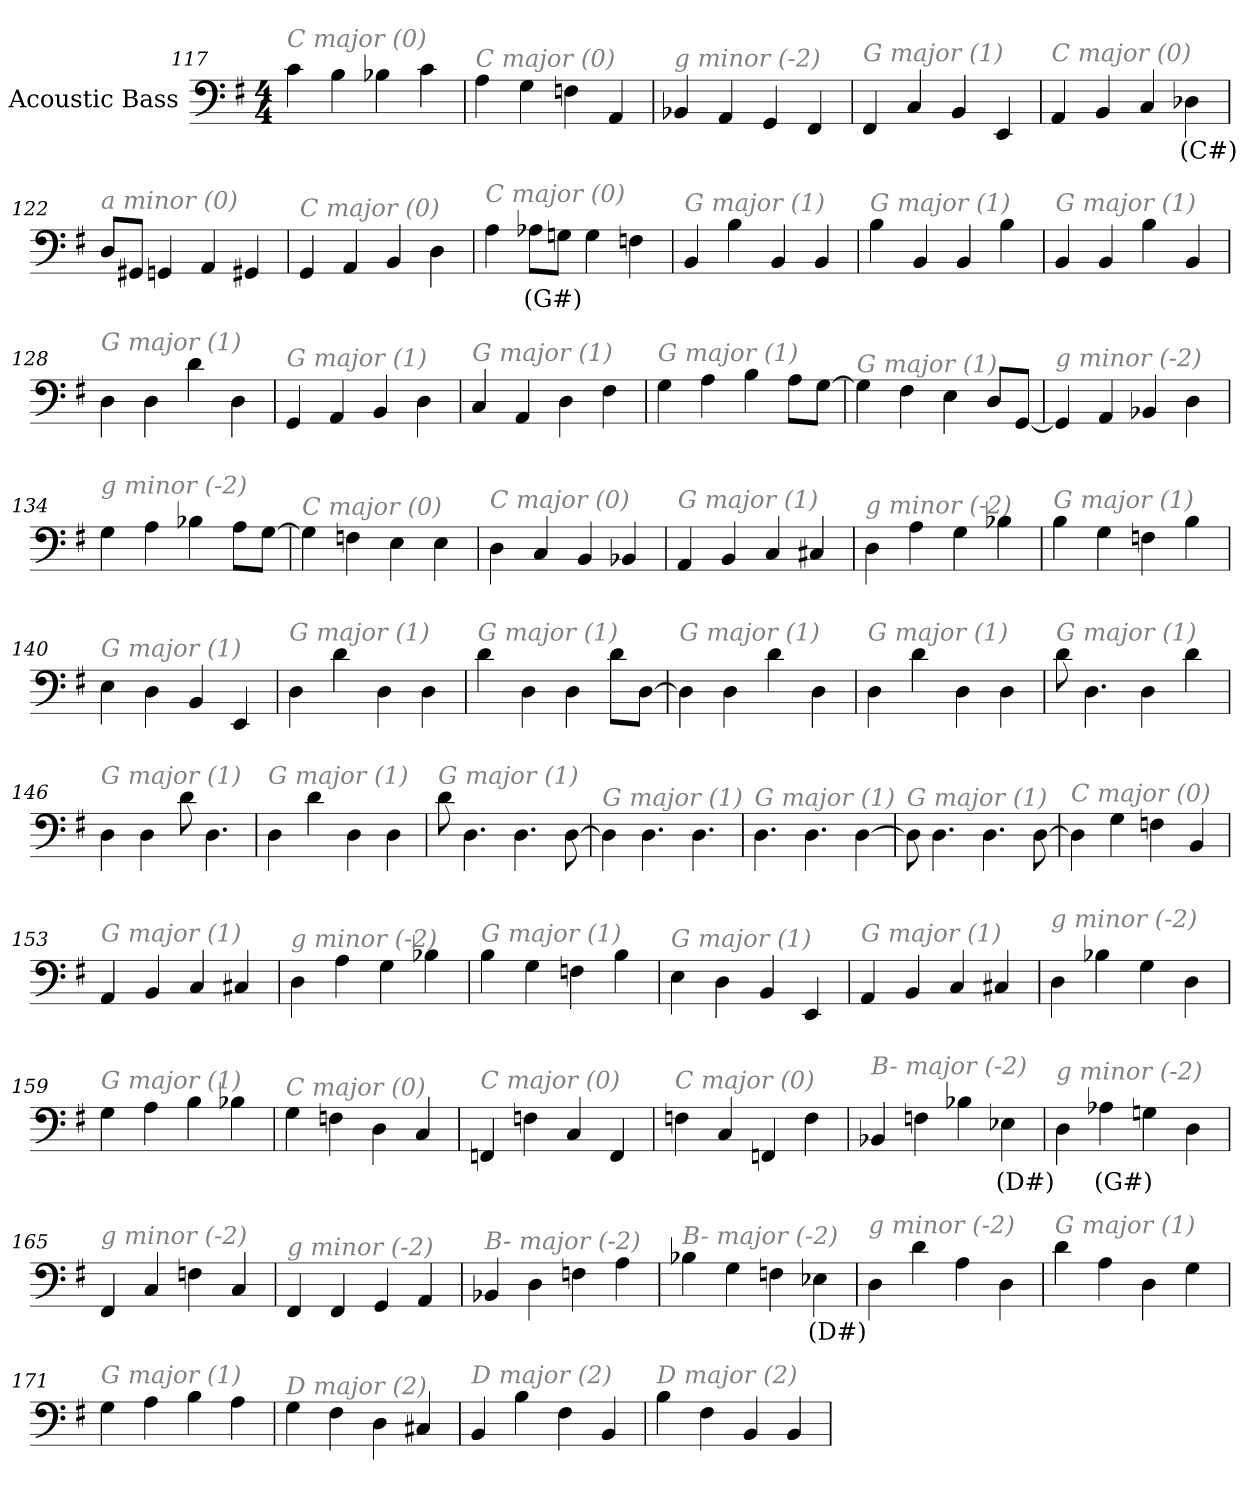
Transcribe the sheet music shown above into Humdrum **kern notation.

**kern	**text
*part1	*part1
*staff1	*staff1
*I"Acoustic Bass	*
*clefF4	*
*ITrd7c12	*
*k[f#]	*
*G:	*
*M4/4	*
=117	=117
!LO:TX:i:color=#808080:t=C major (0)	!
4C	.
4BB	.
4BB-X	.
4C	.
=118	=118
!LO:TX:i:color=#808080:t=C major (0)	!
4AA	.
4GG	.
4FFn	.
4AAA	.
=119	=119
!LO:TX:i:color=#808080:t=g minor (-2)	!
4BBB-X	.
4AAA	.
4GGG	.
4FFF#	.
=120	=120
!LO:TX:i:color=#808080:t=G major (1)	!
4FFF#	.
4CC	.
4BBB	.
4EEE	.
=121	=121
!LO:TX:i:color=#808080:t=C major (0)	!
4AAA	.
4BBB	.
4CC	.
4DD-Xi	(C#)
=122	=122
!LO:TX:i:color=#808080:t=a minor (0)	!
8DDL	.
8GGG#XJ	.
4GGGn	.
4AAA	.
4GGG#X	.
=123	=123
!LO:TX:i:color=#808080:t=C major (0)	!
4GGG	.
4AAA	.
4BBB	.
4DD	.
=124	=124
!LO:TX:i:color=#808080:t=C major (0)	!
4AA	.
8AA-XiL	(G#)
8GGnJ	.
4GG	.
4FFn	.
=125	=125
!LO:TX:i:color=#808080:t=G major (1)	!
4BBB	.
4BB	.
4BBB	.
4BBB	.
=126	=126
!LO:TX:i:color=#808080:t=G major (1)	!
4BB	.
4BBB	.
4BBB	.
4BB	.
=127	=127
!LO:TX:i:color=#808080:t=G major (1)	!
4BBB	.
4BBB	.
4BB	.
4BBB	.
=128	=128
!LO:TX:i:color=#808080:t=G major (1)	!
4DD	.
4DD	.
4D	.
4DD	.
=129	=129
!LO:TX:i:color=#808080:t=G major (1)	!
4GGG	.
4AAA	.
4BBB	.
4DD	.
=130	=130
!LO:TX:i:color=#808080:t=G major (1)	!
4CC	.
4AAA	.
4DD	.
4FF#	.
=131	=131
!LO:TX:i:color=#808080:t=G major (1)	!
4GG	.
4AA	.
4BB	.
8AAL	.
[8GGJ	.
=132	=132
!LO:TX:i:color=#808080:t=G major (1)	!
4GG]	.
4FF#	.
4EE	.
8DDL	.
[8GGGJ	.
=133	=133
!LO:TX:i:color=#808080:t=g minor (-2)	!
4GGG]	.
4AAA	.
4BBB-X	.
4DD	.
=134	=134
!LO:TX:i:color=#808080:t=g minor (-2)	!
4GG	.
4AA	.
4BB-X	.
8AAL	.
[8GGJ	.
=135	=135
!LO:TX:i:color=#808080:t=C major (0)	!
4GG]	.
4FFn	.
4EE	.
4EE	.
=136	=136
!LO:TX:i:color=#808080:t=C major (0)	!
4DD	.
4CC	.
4BBB	.
4BBB-X	.
=137	=137
!LO:TX:i:color=#808080:t=G major (1)	!
4AAA	.
4BBB	.
4CC	.
4CC#X	.
=138	=138
!LO:TX:i:color=#808080:t=g minor (-2)	!
4DD	.
4AA	.
4GG	.
4BB-X	.
=139	=139
!LO:TX:i:color=#808080:t=G major (1)	!
4BB	.
4GG	.
4FFn	.
4BB	.
=140	=140
!LO:TX:i:color=#808080:t=G major (1)	!
4EE	.
4DD	.
4BBB	.
4EEE	.
=141	=141
!LO:TX:i:color=#808080:t=G major (1)	!
4DD	.
4D	.
4DD	.
4DD	.
=142	=142
!LO:TX:i:color=#808080:t=G major (1)	!
4D	.
4DD	.
4DD	.
8DL	.
[8DDJ	.
=143	=143
!LO:TX:i:color=#808080:t=G major (1)	!
4DD]	.
4DD	.
4D	.
4DD	.
=144	=144
!LO:TX:i:color=#808080:t=G major (1)	!
4DD	.
4D	.
4DD	.
4DD	.
=145	=145
!LO:TX:i:color=#808080:t=G major (1)	!
8D	.
4.DD	.
4DD	.
4D	.
=146	=146
!LO:TX:i:color=#808080:t=G major (1)	!
4DD	.
4DD	.
8D	.
4.DD	.
=147	=147
!LO:TX:i:color=#808080:t=G major (1)	!
4DD	.
4D	.
4DD	.
4DD	.
=148	=148
!LO:TX:i:color=#808080:t=G major (1)	!
8D	.
4.DD	.
4.DD	.
[8DD	.
=149	=149
!LO:TX:i:color=#808080:t=G major (1)	!
4DD]	.
4.DD	.
4.DD	.
=150	=150
!LO:TX:i:color=#808080:t=G major (1)	!
4.DD	.
4.DD	.
[4DD	.
=151	=151
!LO:TX:i:color=#808080:t=G major (1)	!
8DD]	.
4.DD	.
4.DD	.
[8DD	.
=152	=152
!LO:TX:i:color=#808080:t=C major (0)	!
4DD]	.
4GG	.
4FFn	.
4BBB	.
=153	=153
!LO:TX:i:color=#808080:t=G major (1)	!
4AAA	.
4BBB	.
4CC	.
4CC#X	.
=154	=154
!LO:TX:i:color=#808080:t=g minor (-2)	!
4DD	.
4AA	.
4GG	.
4BB-X	.
=155	=155
!LO:TX:i:color=#808080:t=G major (1)	!
4BB	.
4GG	.
4FFn	.
4BB	.
=156	=156
!LO:TX:i:color=#808080:t=G major (1)	!
4EE	.
4DD	.
4BBB	.
4EEE	.
=157	=157
!LO:TX:i:color=#808080:t=G major (1)	!
4AAA	.
4BBB	.
4CC	.
4CC#X	.
=158	=158
!LO:TX:i:color=#808080:t=g minor (-2)	!
4DD	.
4BB-X	.
4GG	.
4DD	.
=159	=159
!LO:TX:i:color=#808080:t=G major (1)	!
4GG	.
4AA	.
4BB	.
4BB-X	.
=160	=160
!LO:TX:i:color=#808080:t=C major (0)	!
4GG	.
4FFn	.
4DD	.
4CC	.
=161	=161
!LO:TX:i:color=#808080:t=C major (0)	!
4FFFn	.
4FFn	.
4CC	.
4FFF	.
=162	=162
!LO:TX:i:color=#808080:t=C major (0)	!
4FFn	.
4CC	.
4FFFn	.
4FF	.
=163	=163
!LO:TX:i:color=#808080:t=B- major (-2)	!
4BBB-X	.
4FFn	.
4BB-X	.
4EE-Xi	(D#)
=164	=164
!LO:TX:i:color=#808080:t=g minor (-2)	!
4DD	.
4AA-Xi	(G#)
4GGn	.
4DD	.
=165	=165
!LO:TX:i:color=#808080:t=g minor (-2)	!
4FFF#	.
4CC	.
4FFn	.
4CC	.
=166	=166
!LO:TX:i:color=#808080:t=g minor (-2)	!
4FFF#	.
4FFF#	.
4GGG	.
4AAA	.
=167	=167
!LO:TX:i:color=#808080:t=B- major (-2)	!
4BBB-X	.
4DD	.
4FFn	.
4AA	.
=168	=168
!LO:TX:i:color=#808080:t=B- major (-2)	!
4BB-X	.
4GG	.
4FFn	.
4EE-Xi	(D#)
=169	=169
!LO:TX:i:color=#808080:t=g minor (-2)	!
4DD	.
4D	.
4AA	.
4DD	.
=170	=170
!LO:TX:i:color=#808080:t=G major (1)	!
4D	.
4AA	.
4DD	.
4GG	.
=171	=171
!LO:TX:i:color=#808080:t=G major (1)	!
4GG	.
4AA	.
4BB	.
4AA	.
=172	=172
!LO:TX:i:color=#808080:t=D major (2)	!
4GG	.
4FF#	.
4DD	.
4CC#X	.
=173	=173
!LO:TX:i:color=#808080:t=D major (2)	!
4BBB	.
4BB	.
4FF#	.
4BBB	.
=174	=174
!LO:TX:i:color=#808080:t=D major (2)	!
4BB	.
4FF#	.
4BBB	.
4BBB	.
=	=
*-	*-
